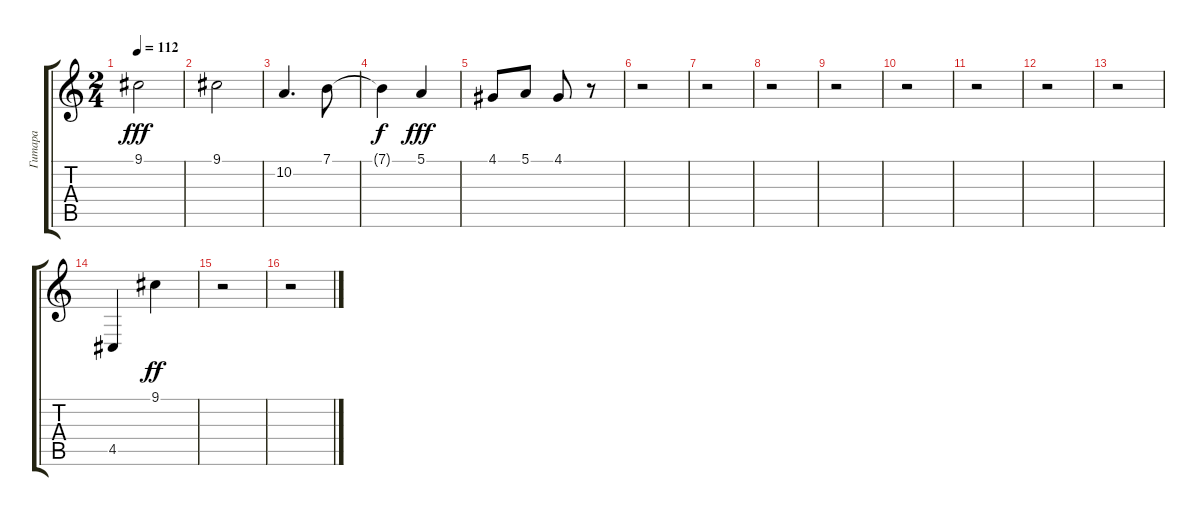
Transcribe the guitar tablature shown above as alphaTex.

\track ("Гитара" "Гитара") {instrument fx8scifi}
\staff {score tabs}
\tuning (E4 B3 G3 D3 A2 E2) {hide}
\ts (2 4)
\tempo 112
\clef g2
\ks c
9.1.2{dy fff} |
9.1.2 |
10.2.4{d} 7.1.8 |
7.1{t}.4{dy f} 5.1.4{dy fff} |
4.1.8 5.1.8 4.1.8 r.8 |
r.2 |
r.2 |
r.2 |
r.2 |
r.2 |
r.2 |
r.2 |
r.2 |
4.5.4 9.1.4{dy ff} |
r.2 |
r.2
